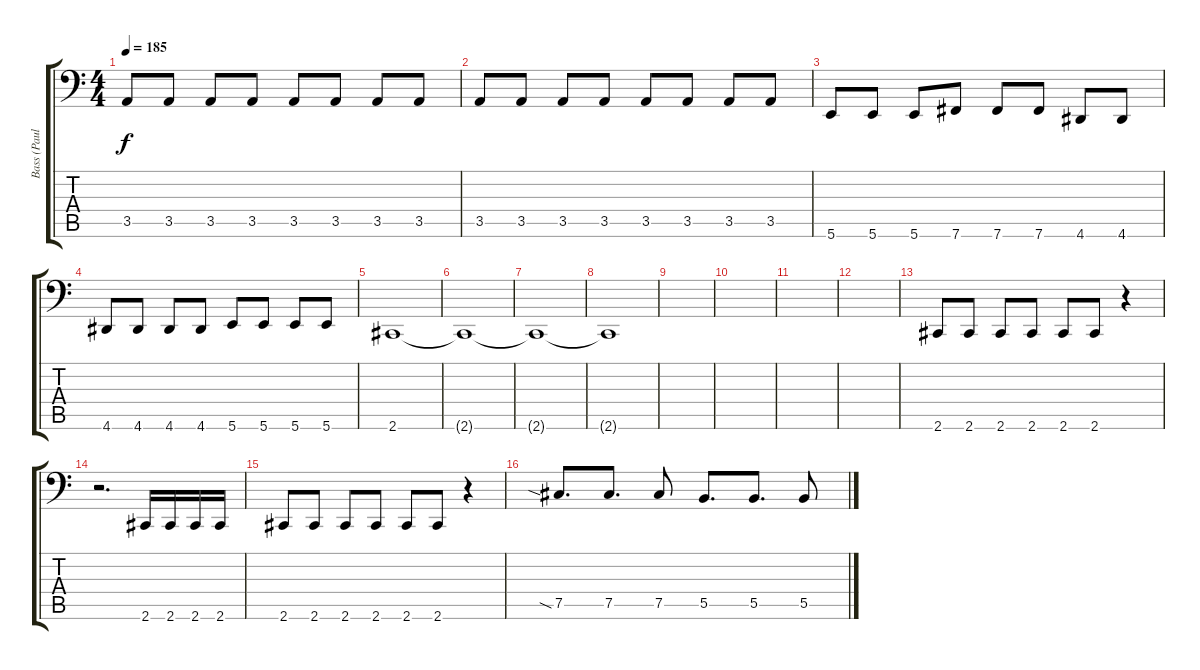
\track ("Bass (Paul)" "Bass (Paul") {instrument electricbassfinger}
\staff {score tabs}
\tuning (Db3 Ab2 E2 B1 Gb1 B0) {hide}
\ts (4 4)
\tempo 185
\clef f4
\ks c
3.5.8{dy f} 3.5.8 3.5.8 3.5.8 3.5.8 3.5.8 3.5.8 3.5.8 |
3.5.8 3.5.8 3.5.8 3.5.8 3.5.8 3.5.8 3.5.8 3.5.8 |
5.6.8 5.6.8 5.6.8 7.6.8 7.6.8 7.6.8 4.6.8 4.6.8 |
4.6.8 4.6.8 4.6.8 4.6.8 5.6.8 5.6.8 5.6.8 5.6.8 |
2.6.1{volume 0} |
2.6{t}.1 |
2.6{t}.1 |
2.6{t}.1 |
|
|
|
|
2.6.8{volume 13} 2.6.8 2.6.8 2.6.8 2.6.8 2.6.8 r.4 |
r.2{d} 2.6.16 2.6.16 2.6.16 2.6.16 |
2.6.8 2.6.8 2.6.8 2.6.8 2.6.8 2.6.8 r.4 |
7.5{sia}.8{d} 7.5.8{d} 7.5.8 5.5.8{d} 5.5.8{d} 5.5.8
